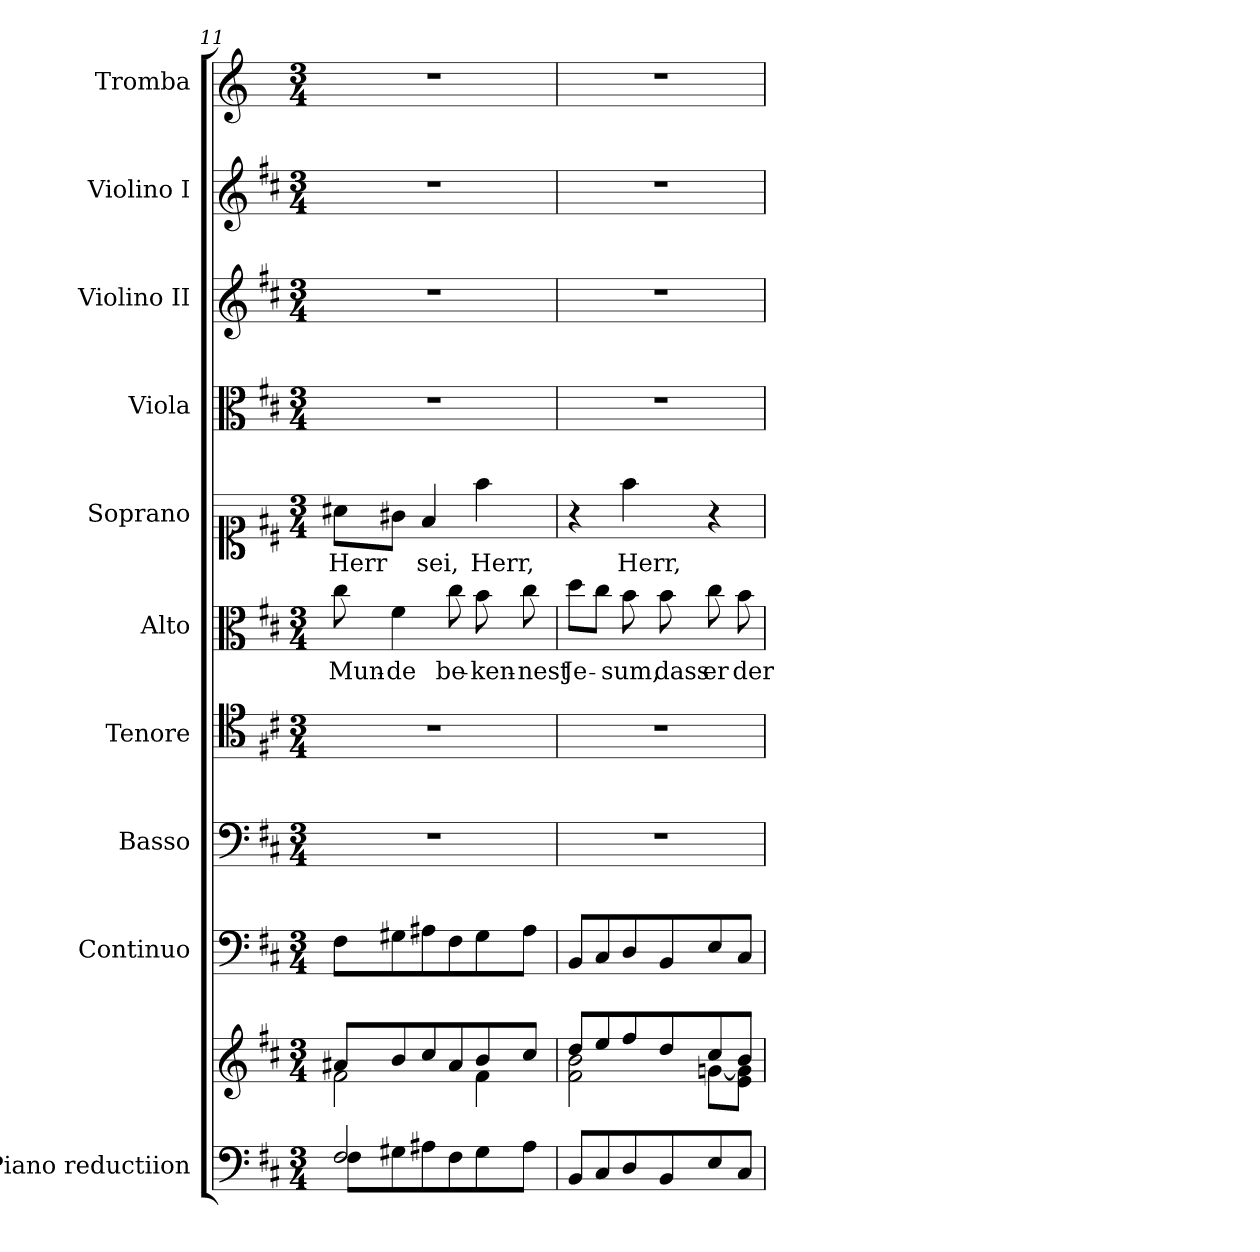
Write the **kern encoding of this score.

**kern	**kern	**kern	**kern	**kern	**kern	**text	**kern	**text	**kern	**kern	**kern	**kern
*part10	*part10	*part9	*part8	*part7	*part6	*part6	*part5	*part5	*part4	*part3	*part2	*part1
*staff11	*staff10	*staff9	*staff8	*staff7	*staff6	*staff6	*staff5	*staff5	*staff4	*staff3	*staff2	*staff1
*I"Piano reductiion	*	*I"Continuo	*I"Basso	*I"Tenore	*I"Alto	*	*I"Soprano	*	*I"Viola	*I"Violino II	*I"Violino I	*I"Tromba
*I'Pno	*	*	*	*	*	*	*	*	*I'Vla	*I'Vln	*I'Vln	*
!!LO:PB:g=z
*clefF4	*clefG2	*clefF4	*clefF4	*clefC4	*clefC3	*	*clefC1	*	*clefC3	*clefG2	*clefG2	*clefG2
*	*	*	*	*	*	*	*	*	*	*	*	*ITrd-1c-2
*k[f#c#]	*k[f#c#]	*k[f#c#]	*k[f#c#]	*k[f#c#]	*k[f#c#]	*	*k[f#c#]	*	*k[f#c#]	*k[f#c#]	*k[f#c#]	*k[f#c#]
*M3/4	*M3/4	*M3/4	*M3/4	*M3/4	*M3/4	*	*M3/4	*	*M3/4	*M3/4	*M3/4	*M3/4
=11	=11	=11	=11	=11	=11	=11	=11	=11	=11	=11	=11	=11
*^	*^	*	*	*	*	*	*	*	*	*	*	*
!	!	!	!	!	!	!	!	!LO:LY:b	!	!LO:LY:b	!	!	!	!
2F#/	8F#\L	8a#X/L	2f#\	8F#\L	2.r	2.r	8cc#\	Mun-	8a#X\L	Herr	2.r	2.r	2.r	2.r
!	!	!	!	!	!	!	!	!LO:LY:b	!	!	!	!	!	!
.	8G#X\	8b/	.	8G#X\	.	.	4f#\	-de	8g#X\J	.	.	.	.	.
!	!	!	!	!	!	!	!	!	!	!LO:LY:b	!	!	!	!
.	8A#X\	8cc#/	.	8A#X\	.	.	.	.	4f#/	sei,	.	.	.	.
!	!	!	!	!	!	!	!	!LO:LY:b	!	!	!	!	!	!
.	8F#\	8a#/	.	8F#\	.	.	8cc#\	be-	.	.	.	.	.	.
!	!	!	!	!	!	!	!	!LO:LY:b	!	!LO:LY:b	!	!	!	!
4ryy	8G#\	8b/	4f#\	8G#\	.	.	8b\	-ken-	4ff#\	Herr,	.	.	.	.
!	!	!	!	!	!	!	!	!LO:LY:b	!	!	!	!	!	!
.	8A#\J	8cc#/J	.	8A#\J	.	.	8cc#\	-nest	.	.	.	.	.	.
=12	=12	=12	=12	=12	=12	=12	=12	=12	=12	=12	=12	=12	=12	=12
!	!	!	!	!	!	!	!	!LO:LY:b	!	!	!	!	!	!
*v	*v	*	*	*	*	*	*	*	*	*	*	*	*	*
8BB/L	8dd/L	2f#\ 2b\	8BB/L	2.r	2.r	8dd\L	Je-	4r	.	2.r	2.r	2.r	2.r
8C#/	8ee/	.	8C#/	.	.	8cc#\J	.	.	.	.	.	.	.
!	!	!	!	!	!	!	!LO:LY:b	!	!LO:LY:b	!	!	!	!
8D/	8ff#/	.	8D/	.	.	8b\	-sum,	4ff#\	Herr,	.	.	.	.
!	!	!	!	!	!	!	!LO:LY:b	!	!	!	!	!	!
8BB/	8dd/	.	8BB/	.	.	8b\	dass	.	.	.	.	.	.
!	!	!	!	!	!	!	!LO:LY:b	!	!	!	!	!	!
8E/	8cc#/	[8gn\L	8E/	.	.	8cc#\	er	4r	.	.	.	.	.
!	!	!	!	!	!	!	!LO:LY:b	!	!	!	!	!	!
8C#/J	8b/J	8e\ 8g\]J	8C#/J	.	.	8b\	der	.	.	.	.	.	.
*	*v	*v	*	*	*	*	*	*	*	*	*	*	*
=	=	=	=	=	=	=	=	=	=	=	=	=
*-	*-	*-	*-	*-	*-	*-	*-	*-	*-	*-	*-	*-
